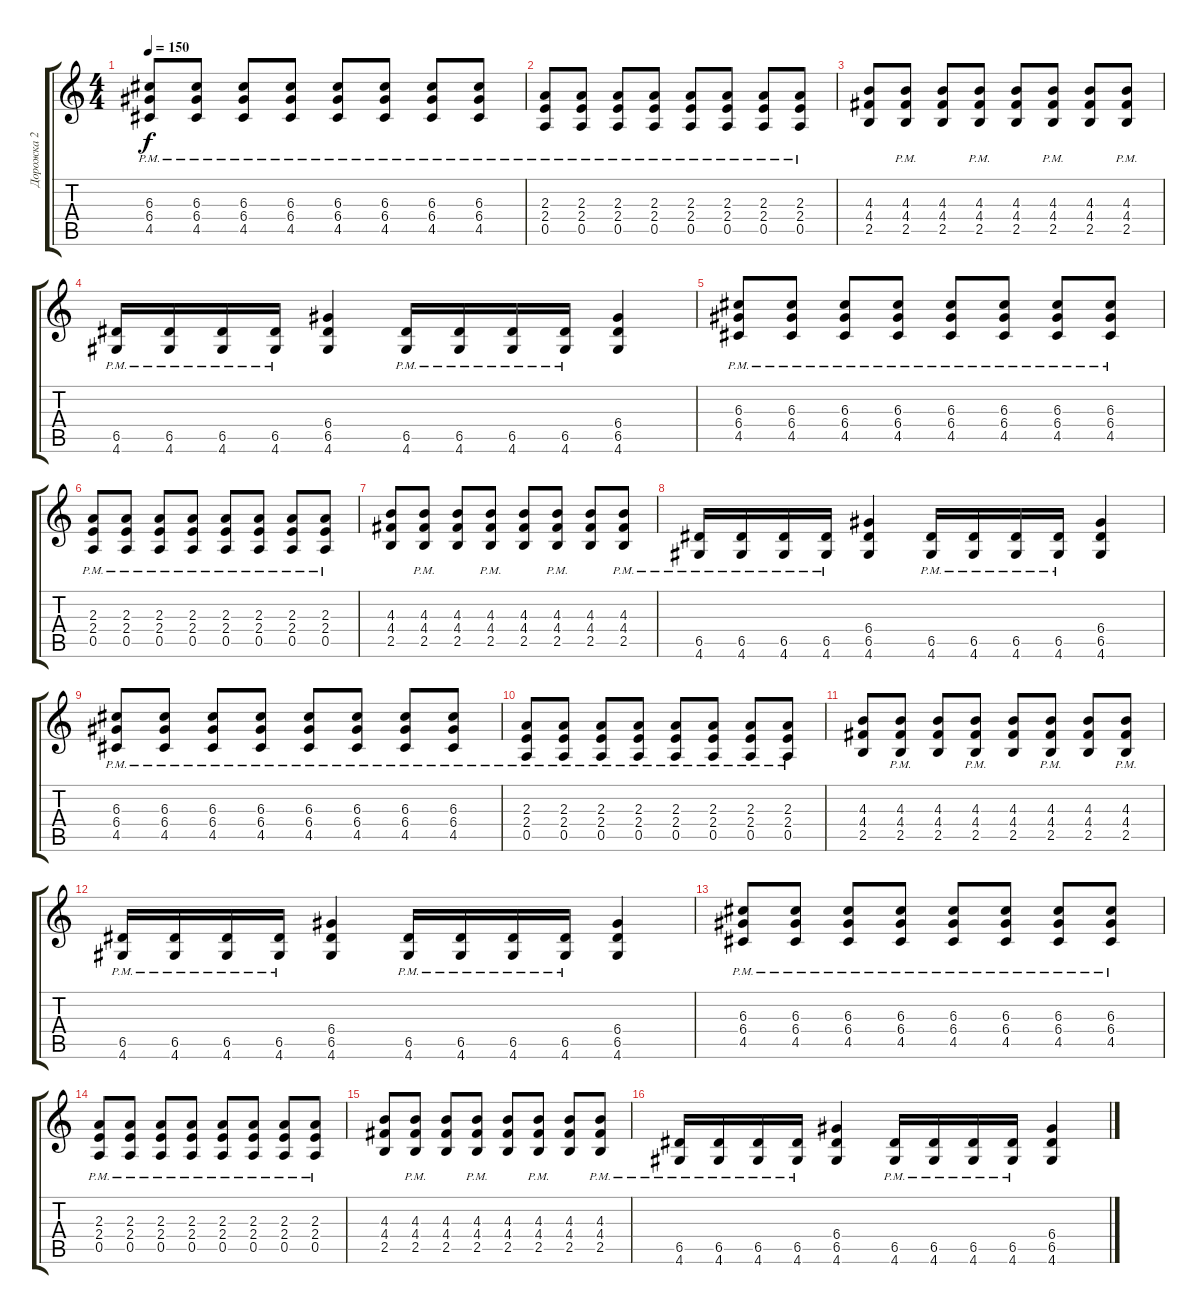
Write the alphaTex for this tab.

\track ("Дорожка 2" "Дорожка 2") {instrument distortionguitar}
\staff {score tabs}
\tuning (E4 B3 G3 D3 A2 E2) {hide}
\ts (4 4)
\tempo 150
\clef g2
\ks c
(6.3{pm} 6.4{pm} 4.5{pm}).8{dy f} (6.3{pm} 6.4{pm} 4.5{pm}).8 (6.3{pm} 6.4{pm} 4.5{pm}).8 (6.3{pm} 6.4{pm} 4.5{pm}).8 (6.3{pm} 6.4{pm} 4.5{pm}).8 (6.3{pm} 6.4{pm} 4.5{pm}).8 (6.3{pm} 6.4{pm} 4.5{pm}).8 (6.3{pm} 6.4{pm} 4.5{pm}).8 |
(2.3{pm} 2.4{pm} 0.5{pm}).8 (2.3{pm} 2.4{pm} 0.5{pm}).8 (2.3{pm} 2.4{pm} 0.5{pm}).8 (2.3{pm} 2.4{pm} 0.5{pm}).8 (2.3{pm} 2.4{pm} 0.5{pm}).8 (2.3{pm} 2.4{pm} 0.5{pm}).8 (2.3{pm} 2.4{pm} 0.5{pm}).8 (2.3{pm} 2.4{pm} 0.5{pm}).8 |
(4.3 4.4 2.5).8 (4.3{pm} 4.4{pm} 2.5{pm}).8 (4.3 4.4 2.5).8 (4.3{pm} 4.4{pm} 2.5{pm}).8 (4.3 4.4 2.5).8 (4.3{pm} 4.4{pm} 2.5{pm}).8 (4.3 4.4 2.5).8 (4.3{pm} 4.4{pm} 2.5{pm}).8 |
(6.5{pm} 4.6{pm}).16 (6.5{pm} 4.6{pm}).16 (6.5{pm} 4.6{pm}).16 (6.5{pm} 4.6{pm}).16 (6.4 6.5 4.6).4 (6.5{pm} 4.6{pm}).16 (6.5{pm} 4.6{pm}).16 (6.5{pm} 4.6{pm}).16 (6.5{pm} 4.6{pm}).16 (6.4 6.5 4.6).4 |
(6.3{pm} 6.4{pm} 4.5{pm}).8 (6.3{pm} 6.4{pm} 4.5{pm}).8 (6.3{pm} 6.4{pm} 4.5{pm}).8 (6.3{pm} 6.4{pm} 4.5{pm}).8 (6.3{pm} 6.4{pm} 4.5{pm}).8 (6.3{pm} 6.4{pm} 4.5{pm}).8 (6.3{pm} 6.4{pm} 4.5{pm}).8 (6.3{pm} 6.4{pm} 4.5{pm}).8 |
(2.3{pm} 2.4{pm} 0.5{pm}).8 (2.3{pm} 2.4{pm} 0.5{pm}).8 (2.3{pm} 2.4{pm} 0.5{pm}).8 (2.3{pm} 2.4{pm} 0.5{pm}).8 (2.3{pm} 2.4{pm} 0.5{pm}).8 (2.3{pm} 2.4{pm} 0.5{pm}).8 (2.3{pm} 2.4{pm} 0.5{pm}).8 (2.3{pm} 2.4{pm} 0.5{pm}).8 |
(4.3 4.4 2.5).8 (4.3{pm} 4.4{pm} 2.5{pm}).8 (4.3 4.4 2.5).8 (4.3{pm} 4.4{pm} 2.5{pm}).8 (4.3 4.4 2.5).8 (4.3{pm} 4.4{pm} 2.5{pm}).8 (4.3 4.4 2.5).8 (4.3{pm} 4.4{pm} 2.5{pm}).8 |
(6.5{pm} 4.6{pm}).16 (6.5{pm} 4.6{pm}).16 (6.5{pm} 4.6{pm}).16 (6.5{pm} 4.6{pm}).16 (6.4 6.5 4.6).4 (6.5{pm} 4.6{pm}).16 (6.5{pm} 4.6{pm}).16 (6.5{pm} 4.6{pm}).16 (6.5{pm} 4.6{pm}).16 (6.4 6.5 4.6).4 |
(6.3{pm} 6.4{pm} 4.5{pm}).8 (6.3{pm} 6.4{pm} 4.5{pm}).8 (6.3{pm} 6.4{pm} 4.5{pm}).8 (6.3{pm} 6.4{pm} 4.5{pm}).8 (6.3{pm} 6.4{pm} 4.5{pm}).8 (6.3{pm} 6.4{pm} 4.5{pm}).8 (6.3{pm} 6.4{pm} 4.5{pm}).8 (6.3{pm} 6.4{pm} 4.5{pm}).8 |
(2.3{pm} 2.4{pm} 0.5{pm}).8 (2.3{pm} 2.4{pm} 0.5{pm}).8 (2.3{pm} 2.4{pm} 0.5{pm}).8 (2.3{pm} 2.4{pm} 0.5{pm}).8 (2.3{pm} 2.4{pm} 0.5{pm}).8 (2.3{pm} 2.4{pm} 0.5{pm}).8 (2.3{pm} 2.4{pm} 0.5{pm}).8 (2.3{pm} 2.4{pm} 0.5{pm}).8 |
(4.3 4.4 2.5).8 (4.3{pm} 4.4{pm} 2.5{pm}).8 (4.3 4.4 2.5).8 (4.3{pm} 4.4{pm} 2.5{pm}).8 (4.3 4.4 2.5).8 (4.3{pm} 4.4{pm} 2.5{pm}).8 (4.3 4.4 2.5).8 (4.3{pm} 4.4{pm} 2.5{pm}).8 |
(6.5{pm} 4.6{pm}).16 (6.5{pm} 4.6{pm}).16 (6.5{pm} 4.6{pm}).16 (6.5{pm} 4.6{pm}).16 (6.4 6.5 4.6).4 (6.5{pm} 4.6{pm}).16 (6.5{pm} 4.6{pm}).16 (6.5{pm} 4.6{pm}).16 (6.5{pm} 4.6{pm}).16 (6.4 6.5 4.6).4 |
(6.3{pm} 6.4{pm} 4.5{pm}).8 (6.3{pm} 6.4{pm} 4.5{pm}).8 (6.3{pm} 6.4{pm} 4.5{pm}).8 (6.3{pm} 6.4{pm} 4.5{pm}).8 (6.3{pm} 6.4{pm} 4.5{pm}).8 (6.3{pm} 6.4{pm} 4.5{pm}).8 (6.3{pm} 6.4{pm} 4.5{pm}).8 (6.3{pm} 6.4{pm} 4.5{pm}).8 |
(2.3{pm} 2.4{pm} 0.5{pm}).8 (2.3{pm} 2.4{pm} 0.5{pm}).8 (2.3{pm} 2.4{pm} 0.5{pm}).8 (2.3{pm} 2.4{pm} 0.5{pm}).8 (2.3{pm} 2.4{pm} 0.5{pm}).8 (2.3{pm} 2.4{pm} 0.5{pm}).8 (2.3{pm} 2.4{pm} 0.5{pm}).8 (2.3{pm} 2.4{pm} 0.5{pm}).8 |
(4.3 4.4 2.5).8 (4.3{pm} 4.4{pm} 2.5{pm}).8 (4.3 4.4 2.5).8 (4.3{pm} 4.4{pm} 2.5{pm}).8 (4.3 4.4 2.5).8 (4.3{pm} 4.4{pm} 2.5{pm}).8 (4.3 4.4 2.5).8 (4.3{pm} 4.4{pm} 2.5{pm}).8 |
(6.5{pm} 4.6{pm}).16 (6.5{pm} 4.6{pm}).16 (6.5{pm} 4.6{pm}).16 (6.5{pm} 4.6{pm}).16 (6.4 6.5 4.6).4 (6.5{pm} 4.6{pm}).16 (6.5{pm} 4.6{pm}).16 (6.5{pm} 4.6{pm}).16 (6.5{pm} 4.6{pm}).16 (6.4 6.5 4.6).4
